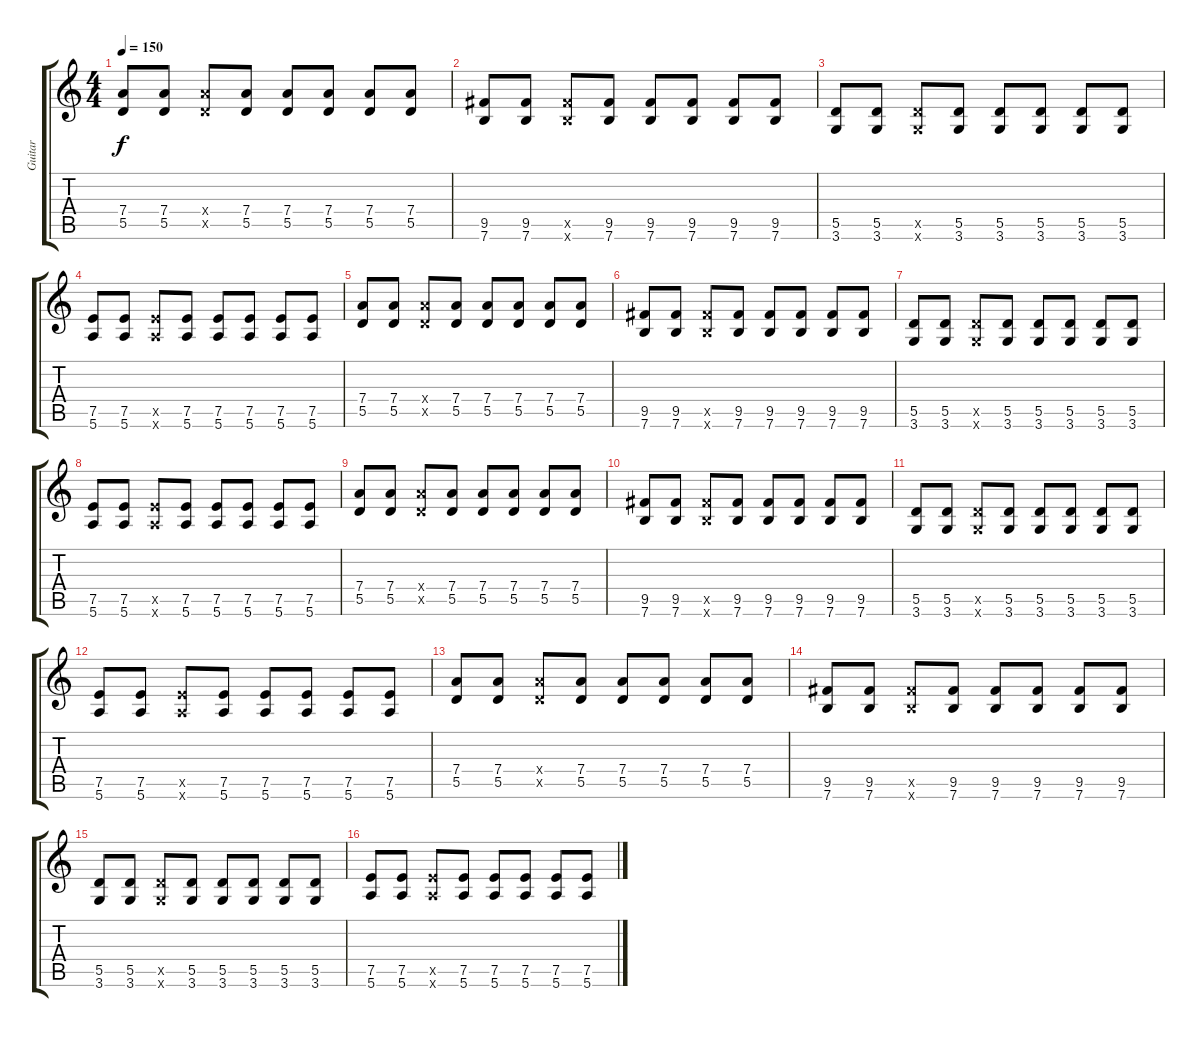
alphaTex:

\track ("Guitar" "Guitar") {instrument electricguitarmuted}
\staff {score tabs}
\tuning (E4 B3 G3 D3 A2 E2) {hide}
\ts (4 4)
\tempo 150
\clef g2
\ks c
(7.4 5.5).8{dy f instrument electricguitarmuted} (7.4 5.5).8 (7.4{x} 5.5{x}).8 (7.4 5.5).8 (7.4 5.5).8 (7.4 5.5).8 (7.4 5.5).8 (7.4 5.5).8 |
(9.5 7.6).8 (9.5 7.6).8 (9.5{x} 7.6{x}).8 (9.5 7.6).8 (9.5 7.6).8 (9.5 7.6).8 (9.5 7.6).8 (9.5 7.6).8 |
(5.5 3.6).8 (5.5 3.6).8 (5.5{x} 3.6{x}).8 (5.5 3.6).8 (5.5 3.6).8 (5.5 3.6).8 (5.5 3.6).8 (5.5 3.6).8 |
(7.5 5.6).8 (7.5 5.6).8 (7.5{x} 5.6{x}).8 (7.5 5.6).8 (7.5 5.6).8 (7.5 5.6).8 (7.5 5.6).8 (7.5 5.6).8 |
(7.4 5.5).8 (7.4 5.5).8 (7.4{x} 5.5{x}).8 (7.4 5.5).8 (7.4 5.5).8 (7.4 5.5).8 (7.4 5.5).8 (7.4 5.5).8 |
(9.5 7.6).8 (9.5 7.6).8 (9.5{x} 7.6{x}).8 (9.5 7.6).8 (9.5 7.6).8 (9.5 7.6).8 (9.5 7.6).8 (9.5 7.6).8 |
(5.5 3.6).8 (5.5 3.6).8 (5.5{x} 3.6{x}).8 (5.5 3.6).8 (5.5 3.6).8 (5.5 3.6).8 (5.5 3.6).8 (5.5 3.6).8 |
(7.5 5.6).8 (7.5 5.6).8 (7.5{x} 5.6{x}).8 (7.5 5.6).8 (7.5 5.6).8 (7.5 5.6).8 (7.5 5.6).8 (7.5 5.6).8 |
(7.4 5.5).8 (7.4 5.5).8 (7.4{x} 5.5{x}).8 (7.4 5.5).8 (7.4 5.5).8 (7.4 5.5).8 (7.4 5.5).8 (7.4 5.5).8 |
(9.5 7.6).8 (9.5 7.6).8 (9.5{x} 7.6{x}).8 (9.5 7.6).8 (9.5 7.6).8 (9.5 7.6).8 (9.5 7.6).8 (9.5 7.6).8 |
(5.5 3.6).8 (5.5 3.6).8 (5.5{x} 3.6{x}).8 (5.5 3.6).8 (5.5 3.6).8 (5.5 3.6).8 (5.5 3.6).8 (5.5 3.6).8 |
(7.5 5.6).8 (7.5 5.6).8 (7.5{x} 5.6{x}).8 (7.5 5.6).8 (7.5 5.6).8 (7.5 5.6).8 (7.5 5.6).8 (7.5 5.6).8 |
(7.4 5.5).8 (7.4 5.5).8 (7.4{x} 5.5{x}).8 (7.4 5.5).8 (7.4 5.5).8 (7.4 5.5).8 (7.4 5.5).8 (7.4 5.5).8 |
(9.5 7.6).8 (9.5 7.6).8 (9.5{x} 7.6{x}).8 (9.5 7.6).8 (9.5 7.6).8 (9.5 7.6).8 (9.5 7.6).8 (9.5 7.6).8 |
(5.5 3.6).8 (5.5 3.6).8 (5.5{x} 3.6{x}).8 (5.5 3.6).8 (5.5 3.6).8 (5.5 3.6).8 (5.5 3.6).8 (5.5 3.6).8 |
(7.5 5.6).8 (7.5 5.6).8 (7.5{x} 5.6{x}).8 (7.5 5.6).8 (7.5 5.6).8 (7.5 5.6).8 (7.5 5.6).8 (7.5 5.6).8
